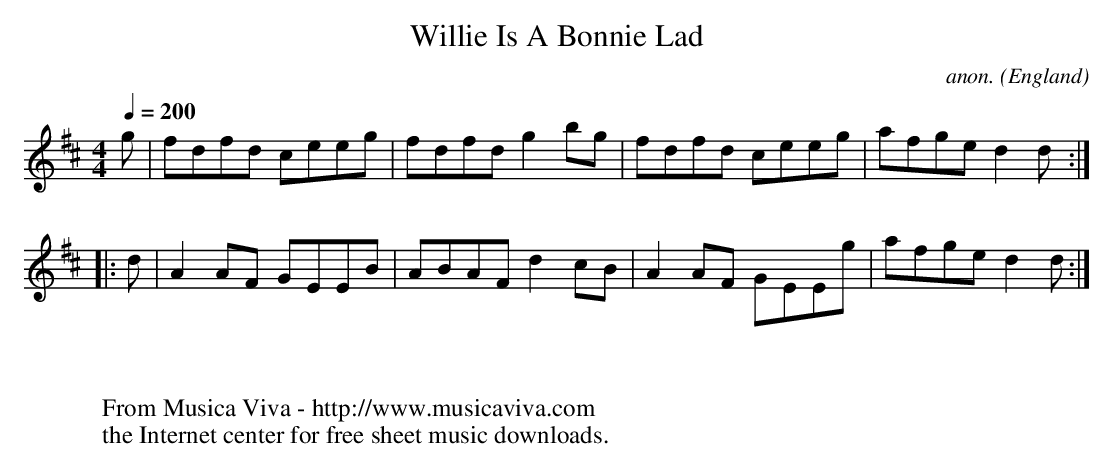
X:1
T:Willie Is A Bonnie Lad
C:anon.
O:England
M:4/4
L:1/8
Q:1/4=200
K:D
g|fdfd ceeg|fdfdg2bg|fdfd ceeg|afged2d:|
|:d|A2AF GEEB|ABAFd2cB|A2AF GEEg|afged2d:|
W:
W:
W:  From Musica Viva - http://www.musicaviva.com
W:  the Internet center for free sheet music downloads.
